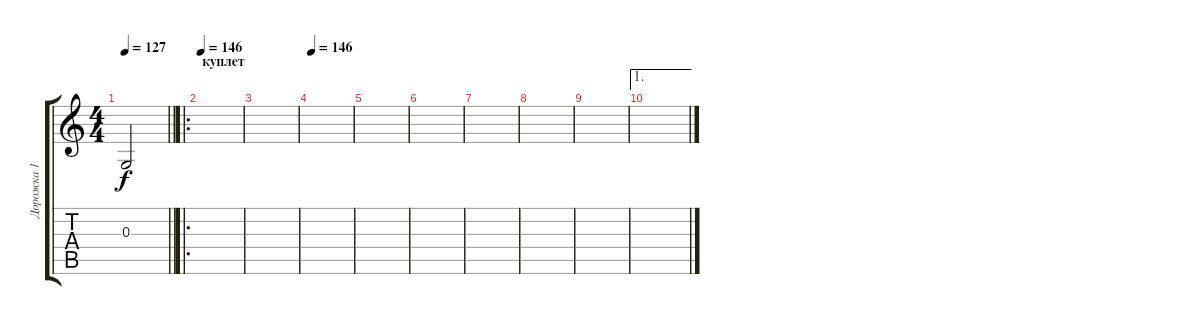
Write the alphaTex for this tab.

\track ("Дорожка 1" "Дорожка 1") {instrument accordion}
\staff {score tabs}
\tuning (E4 B3 G3 D3 A2 E2) {hide}
\ts (4 4)
\tempo 127
\clef g2
\barLineRight lightlight
\ks c
0.3{t}.2{dy f} |
\ro
\section ("" "куплет")
\tempo 146
|
|
\tempo 146
|
|
|
|
|
|
\ae 1
